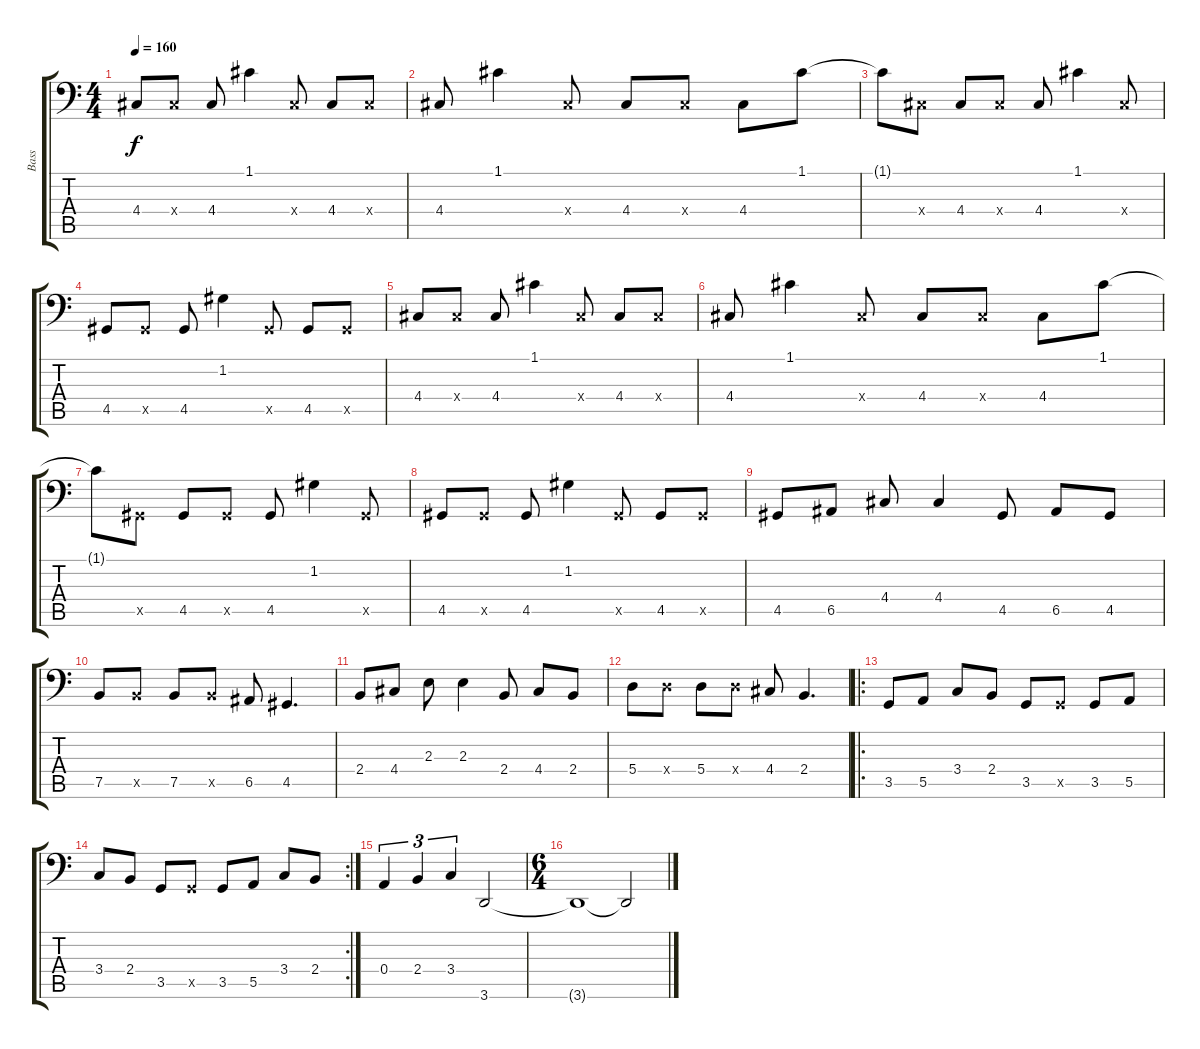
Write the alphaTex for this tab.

\track ("Bass" "Bass") {instrument electricbassfinger}
\staff {score tabs}
\tuning (C3 G2 D2 A1 E1 B0) {hide}
\ts (4 4)
\tempo 160
\clef f4
\ks c
4.4.8{dy f} 4.4{x}.8 4.4.8 1.1.4 4.4{x}.8 4.4.8 4.4{x}.8 |
4.4.8 1.1.4 4.4{x}.8 4.4.8 4.4{x}.8 4.4.8 1.1.8 |
1.1{t}.8 4.4{x}.8 4.4.8 4.4{x}.8 4.4.8 1.1.4 4.4{x}.8 |
4.5.8 4.5{x}.8 4.5.8 1.2.4 4.5{x}.8 4.5.8 4.5{x}.8 |
4.4.8 4.4{x}.8 4.4.8 1.1.4 4.4{x}.8 4.4.8 4.4{x}.8 |
4.4.8 1.1.4 4.4{x}.8 4.4.8 4.4{x}.8 4.4.8 1.1.8 |
1.1{t}.8 4.5{x}.8 4.5.8 4.5{x}.8 4.5.8 1.2.4 4.5{x}.8 |
4.5.8 4.5{x}.8 4.5.8 1.2.4 4.5{x}.8 4.5.8 4.5{x}.8 |
4.5.8 6.5.8 4.4.8 4.4.4 4.5.8 6.5.8 4.5.8 |
7.5.8 7.5{x}.8 7.5.8 7.5{x}.8 6.5.8 4.5.4{d} |
2.4.8 4.4.8 2.3.8 2.3.4 2.4.8 4.4.8 2.4.8 |
5.4.8 5.4{x}.8 5.4.8 5.4{x}.8 4.4.8 2.4.4{d} |
\ro
3.5.8 5.5.8 3.4.8 2.4.8 3.5.8 3.5{x}.8 3.5.8 5.5.8 |
\rc 2
3.4.8 2.4.8 3.5.8 3.5{x}.8 3.5.8 5.5.8 3.4.8 2.4.8 |
0.4.4{tu (3 2)} 2.4.4{tu (3 2)} 3.4.4{tu (3 2)} 3.6.2 |
\ts (6 4)
3.6{t}.1 3.6{t}.2
